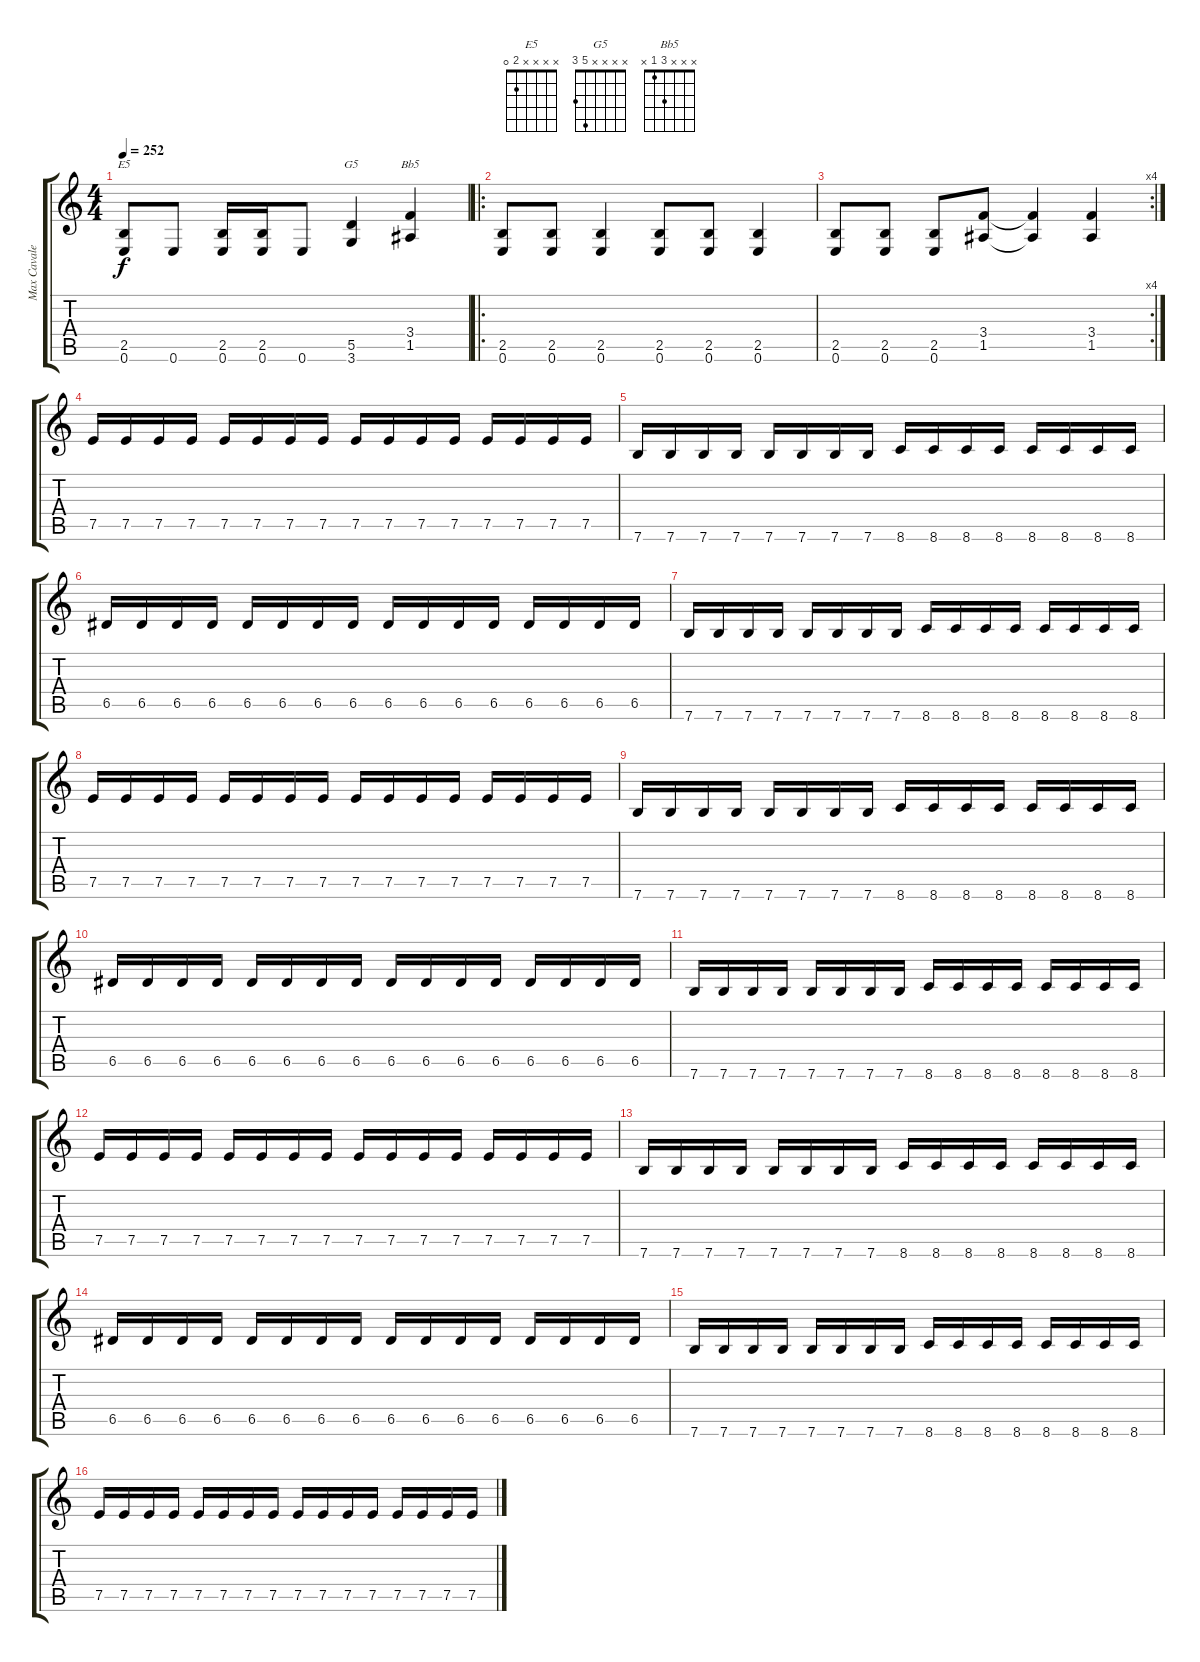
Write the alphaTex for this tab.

\track ("Max Cavalera" "Max Cavale") {instrument overdrivenguitar}
\staff {score tabs}
\tuning (E4 B3 G3 D3 A2 E2) {hide}
\chord ("E5" x x x x 2 0)
\chord ("G5" x x x x 5 3)
\chord ("Bb5" x x x 3 1 x)
\ts (4 4)
\tempo 252
\clef g2
\ks c
(2.5 0.6).8{ch "E5" dy f} 0.6.8 (2.5 0.6).16 (2.5 0.6).16 0.6.8 (5.5 3.6).4{ch "G5"} (3.4 1.5).4{ch "Bb5"} |
\ro
(2.5 0.6).8 (2.5 0.6).8 (2.5 0.6).4 (2.5 0.6).8 (2.5 0.6).8 (2.5 0.6).4 |
\rc 4
(2.5 0.6).8 (2.5 0.6).8 (2.5 0.6).8 (3.4 1.5).8 (3.4{t} 1.5{t}).4 (3.4 1.5).4 |
7.5.16 7.5.16 7.5.16 7.5.16 7.5.16 7.5.16 7.5.16 7.5.16 7.5.16 7.5.16 7.5.16 7.5.16 7.5.16 7.5.16 7.5.16 7.5.16 |
7.6.16 7.6.16 7.6.16 7.6.16 7.6.16 7.6.16 7.6.16 7.6.16 8.6.16 8.6.16 8.6.16 8.6.16 8.6.16 8.6.16 8.6.16 8.6.16 |
6.5.16 6.5.16 6.5.16 6.5.16 6.5.16 6.5.16 6.5.16 6.5.16 6.5.16 6.5.16 6.5.16 6.5.16 6.5.16 6.5.16 6.5.16 6.5.16 |
7.6.16 7.6.16 7.6.16 7.6.16 7.6.16 7.6.16 7.6.16 7.6.16 8.6.16 8.6.16 8.6.16 8.6.16 8.6.16 8.6.16 8.6.16 8.6.16 |
7.5.16 7.5.16 7.5.16 7.5.16 7.5.16 7.5.16 7.5.16 7.5.16 7.5.16 7.5.16 7.5.16 7.5.16 7.5.16 7.5.16 7.5.16 7.5.16 |
7.6.16 7.6.16 7.6.16 7.6.16 7.6.16 7.6.16 7.6.16 7.6.16 8.6.16 8.6.16 8.6.16 8.6.16 8.6.16 8.6.16 8.6.16 8.6.16 |
6.5.16 6.5.16 6.5.16 6.5.16 6.5.16 6.5.16 6.5.16 6.5.16 6.5.16 6.5.16 6.5.16 6.5.16 6.5.16 6.5.16 6.5.16 6.5.16 |
7.6.16 7.6.16 7.6.16 7.6.16 7.6.16 7.6.16 7.6.16 7.6.16 8.6.16 8.6.16 8.6.16 8.6.16 8.6.16 8.6.16 8.6.16 8.6.16 |
7.5.16 7.5.16 7.5.16 7.5.16 7.5.16 7.5.16 7.5.16 7.5.16 7.5.16 7.5.16 7.5.16 7.5.16 7.5.16 7.5.16 7.5.16 7.5.16 |
7.6.16 7.6.16 7.6.16 7.6.16 7.6.16 7.6.16 7.6.16 7.6.16 8.6.16 8.6.16 8.6.16 8.6.16 8.6.16 8.6.16 8.6.16 8.6.16 |
6.5.16 6.5.16 6.5.16 6.5.16 6.5.16 6.5.16 6.5.16 6.5.16 6.5.16 6.5.16 6.5.16 6.5.16 6.5.16 6.5.16 6.5.16 6.5.16 |
7.6.16 7.6.16 7.6.16 7.6.16 7.6.16 7.6.16 7.6.16 7.6.16 8.6.16 8.6.16 8.6.16 8.6.16 8.6.16 8.6.16 8.6.16 8.6.16 |
7.5.16 7.5.16 7.5.16 7.5.16 7.5.16 7.5.16 7.5.16 7.5.16 7.5.16 7.5.16 7.5.16 7.5.16 7.5.16 7.5.16 7.5.16 7.5.16
